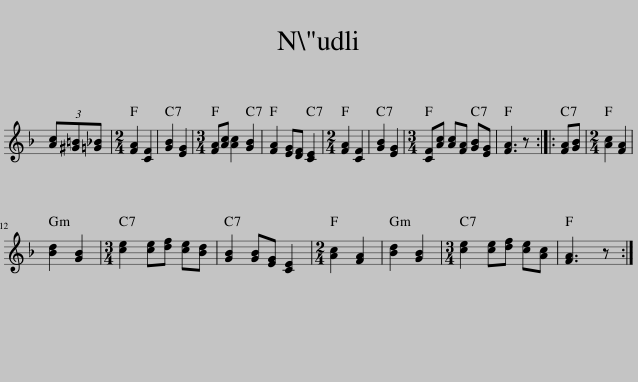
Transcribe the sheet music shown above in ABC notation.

X:1
L:1/8
M:none
I:linebreak $
K:F
V:1 treble
V:1
 (3[Ac][^G=B][=G_B] |[M:2/4] [FA]2 [CF]2 | [GB]2 [EG]2 |[M:3/4] [FA][Ac] [Ac]2 [GB]2 | [FA]2 [EG][DF] [CE]2 | %5
[M:2/4] [FA]2 [CF]2 | [GB]2 [EG]2 |[M:3/4] [CF][Ac] [Ac][FA] [GB][EG] | [FA]3 z :: [FA][GB] | %10
[M:2/4] [Ac]2 [FA]2 |$ [Bd]2 [GB]2 |[M:3/4] [ce]2 [ce][df] [ce][Bd] | [GB]2 [GB][EG] [CE]2 |[M:2/4] [Ac]2 [FA]2 | %15
 [Bd]2 [GB]2 |[M:3/4] [ce]2 [ce][df] [ce][Ac] | [FA]3 z :| %18
